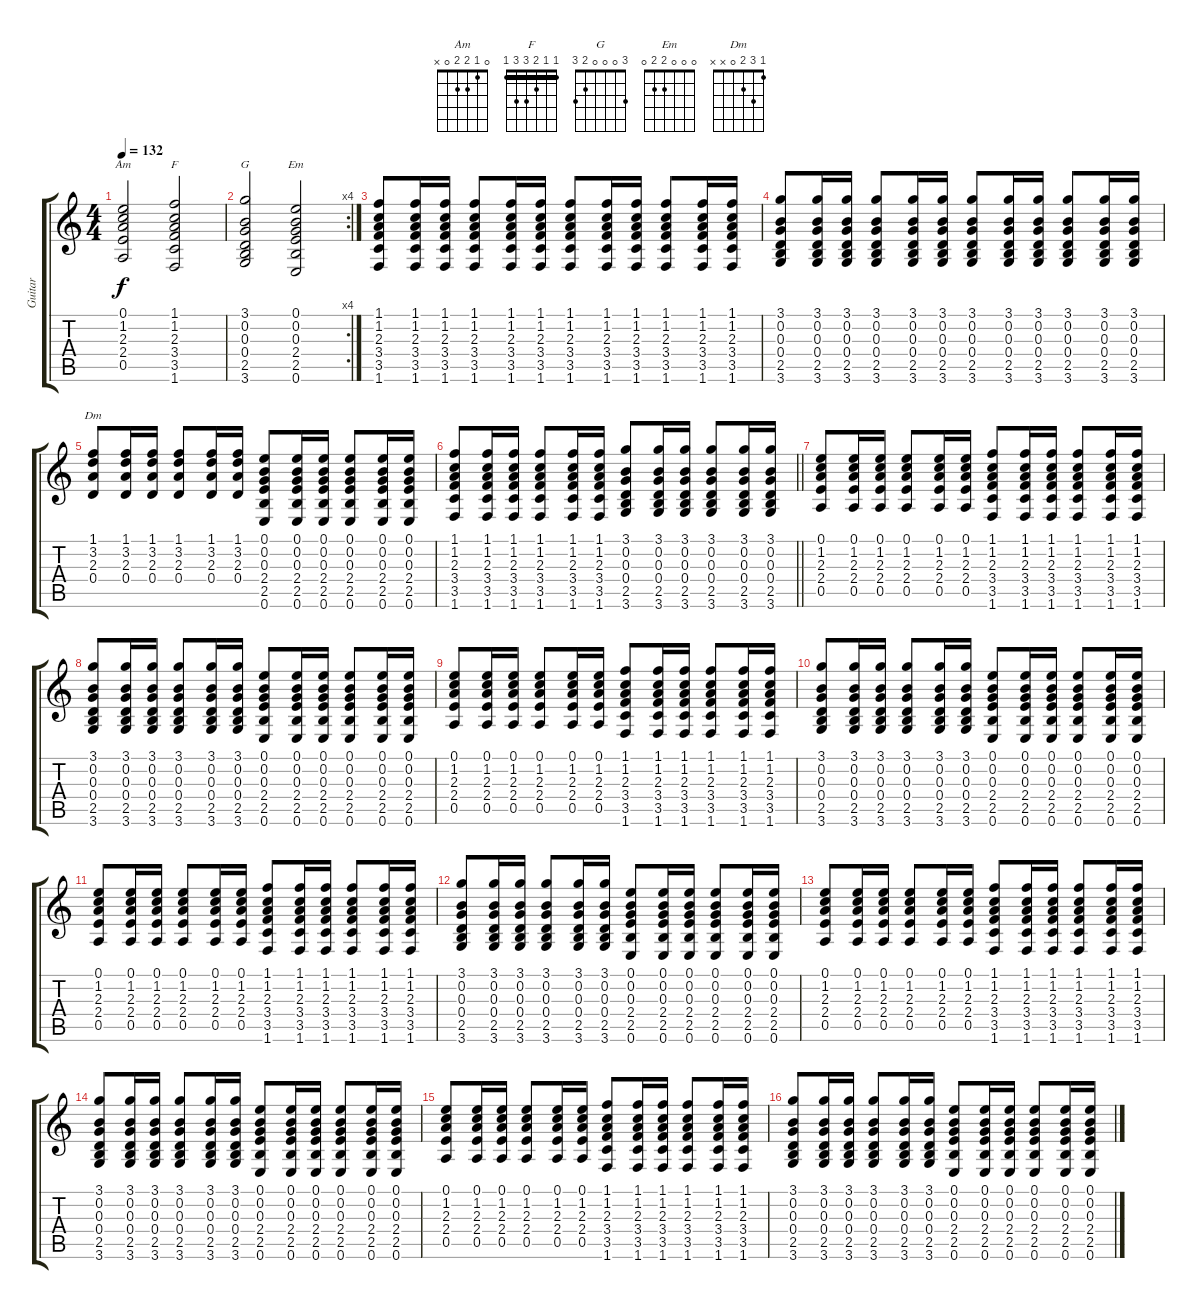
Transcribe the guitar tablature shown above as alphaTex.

\track ("Guitar" "Guitar") {instrument overdrivenguitar}
\staff {score tabs}
\tuning (E4 B3 G3 D3 A2 E2) {hide}
\chord ("Am" 0 1 2 2 0 x)
\chord ("F" 1 1 2 3 3 1) {barre 1}
\chord ("G" 3 0 0 0 2 3)
\chord ("Em" 0 0 0 2 2 0)
\chord ("Dm" 1 3 2 0 x x)
\ts (4 4)
\tempo 132
\clef g2
\ks c
(0.1 1.2 2.3 2.4 0.5).2{ch "Am" dy f} (1.1 1.2 2.3 3.4 3.5 1.6).2{ch "F"} |
\rc 4
(3.1 0.2 0.3 0.4 2.5 3.6).2{ch "G"} (0.1 0.2 0.3 2.4 2.5 0.6).2{ch "Em"} |
(1.1 1.2 2.3 3.4 3.5 1.6).8{volume 9} (1.1 1.2 2.3 3.4 3.5 1.6).16 (1.1 1.2 2.3 3.4 3.5 1.6).16 (1.1 1.2 2.3 3.4 3.5 1.6).8 (1.1 1.2 2.3 3.4 3.5 1.6).16 (1.1 1.2 2.3 3.4 3.5 1.6).16 (1.1 1.2 2.3 3.4 3.5 1.6).8 (1.1 1.2 2.3 3.4 3.5 1.6).16 (1.1 1.2 2.3 3.4 3.5 1.6).16 (1.1 1.2 2.3 3.4 3.5 1.6).8 (1.1 1.2 2.3 3.4 3.5 1.6).16 (1.1 1.2 2.3 3.4 3.5 1.6).16 |
(3.1 0.2 0.3 0.4 2.5 3.6).8 (3.1 0.2 0.3 0.4 2.5 3.6).16 (3.1 0.2 0.3 0.4 2.5 3.6).16 (3.1 0.2 0.3 0.4 2.5 3.6).8 (3.1 0.2 0.3 0.4 2.5 3.6).16 (3.1 0.2 0.3 0.4 2.5 3.6).16 (3.1 0.2 0.3 0.4 2.5 3.6).8 (3.1 0.2 0.3 0.4 2.5 3.6).16 (3.1 0.2 0.3 0.4 2.5 3.6).16 (3.1 0.2 0.3 0.4 2.5 3.6).8 (3.1 0.2 0.3 0.4 2.5 3.6).16 (3.1 0.2 0.3 0.4 2.5 3.6).16 |
(1.1 3.2 2.3 0.4).8{ch "Dm"} (1.1 3.2 2.3 0.4).16 (1.1 3.2 2.3 0.4).16 (1.1 3.2 2.3 0.4).8 (1.1 3.2 2.3 0.4).16 (1.1 3.2 2.3 0.4).16 (0.1 0.2 0.3 2.4 2.5 0.6).8 (0.1 0.2 0.3 2.4 2.5 0.6).16 (0.1 0.2 0.3 2.4 2.5 0.6).16 (0.1 0.2 0.3 2.4 2.5 0.6).8 (0.1 0.2 0.3 2.4 2.5 0.6).16 (0.1 0.2 0.3 2.4 2.5 0.6).16 |
\barLineRight lightlight
(1.1 1.2 2.3 3.4 3.5 1.6).8 (1.1 1.2 2.3 3.4 3.5 1.6).16 (1.1 1.2 2.3 3.4 3.5 1.6).16 (1.1 1.2 2.3 3.4 3.5 1.6).8 (1.1 1.2 2.3 3.4 3.5 1.6).16 (1.1 1.2 2.3 3.4 3.5 1.6).16 (3.1 0.2 0.3 0.4 2.5 3.6).8 (3.1 0.2 0.3 0.4 2.5 3.6).16 (3.1 0.2 0.3 0.4 2.5 3.6).16 (3.1 0.2 0.3 0.4 2.5 3.6).8 (3.1 0.2 0.3 0.4 2.5 3.6).16 (3.1 0.2 0.3 0.4 2.5 3.6).16 |
(0.1 1.2 2.3 2.4 0.5).8 (0.1 1.2 2.3 2.4 0.5).16 (0.1 1.2 2.3 2.4 0.5).16 (0.1 1.2 2.3 2.4 0.5).8 (0.1 1.2 2.3 2.4 0.5).16 (0.1 1.2 2.3 2.4 0.5).16 (1.1 1.2 2.3 3.4 3.5 1.6).8 (1.1 1.2 2.3 3.4 3.5 1.6).16 (1.1 1.2 2.3 3.4 3.5 1.6).16 (1.1 1.2 2.3 3.4 3.5 1.6).8 (1.1 1.2 2.3 3.4 3.5 1.6).16 (1.1 1.2 2.3 3.4 3.5 1.6).16 |
(3.1 0.2 0.3 0.4 2.5 3.6).8 (3.1 0.2 0.3 0.4 2.5 3.6).16 (3.1 0.2 0.3 0.4 2.5 3.6).16 (3.1 0.2 0.3 0.4 2.5 3.6).8 (3.1 0.2 0.3 0.4 2.5 3.6).16 (3.1 0.2 0.3 0.4 2.5 3.6).16 (0.1 0.2 0.3 2.4 2.5 0.6).8 (0.1 0.2 0.3 2.4 2.5 0.6).16 (0.1 0.2 0.3 2.4 2.5 0.6).16 (0.1 0.2 0.3 2.4 2.5 0.6).8 (0.1 0.2 0.3 2.4 2.5 0.6).16 (0.1 0.2 0.3 2.4 2.5 0.6).16 |
(0.1 1.2 2.3 2.4 0.5).8 (0.1 1.2 2.3 2.4 0.5).16 (0.1 1.2 2.3 2.4 0.5).16 (0.1 1.2 2.3 2.4 0.5).8 (0.1 1.2 2.3 2.4 0.5).16 (0.1 1.2 2.3 2.4 0.5).16 (1.1 1.2 2.3 3.4 3.5 1.6).8 (1.1 1.2 2.3 3.4 3.5 1.6).16 (1.1 1.2 2.3 3.4 3.5 1.6).16 (1.1 1.2 2.3 3.4 3.5 1.6).8 (1.1 1.2 2.3 3.4 3.5 1.6).16 (1.1 1.2 2.3 3.4 3.5 1.6).16 |
(3.1 0.2 0.3 0.4 2.5 3.6).8 (3.1 0.2 0.3 0.4 2.5 3.6).16 (3.1 0.2 0.3 0.4 2.5 3.6).16 (3.1 0.2 0.3 0.4 2.5 3.6).8 (3.1 0.2 0.3 0.4 2.5 3.6).16 (3.1 0.2 0.3 0.4 2.5 3.6).16 (0.1 0.2 0.3 2.4 2.5 0.6).8 (0.1 0.2 0.3 2.4 2.5 0.6).16 (0.1 0.2 0.3 2.4 2.5 0.6).16 (0.1 0.2 0.3 2.4 2.5 0.6).8 (0.1 0.2 0.3 2.4 2.5 0.6).16 (0.1 0.2 0.3 2.4 2.5 0.6).16 |
(0.1 1.2 2.3 2.4 0.5).8 (0.1 1.2 2.3 2.4 0.5).16 (0.1 1.2 2.3 2.4 0.5).16 (0.1 1.2 2.3 2.4 0.5).8 (0.1 1.2 2.3 2.4 0.5).16 (0.1 1.2 2.3 2.4 0.5).16 (1.1 1.2 2.3 3.4 3.5 1.6).8 (1.1 1.2 2.3 3.4 3.5 1.6).16 (1.1 1.2 2.3 3.4 3.5 1.6).16 (1.1 1.2 2.3 3.4 3.5 1.6).8 (1.1 1.2 2.3 3.4 3.5 1.6).16 (1.1 1.2 2.3 3.4 3.5 1.6).16 |
(3.1 0.2 0.3 0.4 2.5 3.6).8 (3.1 0.2 0.3 0.4 2.5 3.6).16 (3.1 0.2 0.3 0.4 2.5 3.6).16 (3.1 0.2 0.3 0.4 2.5 3.6).8 (3.1 0.2 0.3 0.4 2.5 3.6).16 (3.1 0.2 0.3 0.4 2.5 3.6).16 (0.1 0.2 0.3 2.4 2.5 0.6).8 (0.1 0.2 0.3 2.4 2.5 0.6).16 (0.1 0.2 0.3 2.4 2.5 0.6).16 (0.1 0.2 0.3 2.4 2.5 0.6).8 (0.1 0.2 0.3 2.4 2.5 0.6).16 (0.1 0.2 0.3 2.4 2.5 0.6).16 |
(0.1 1.2 2.3 2.4 0.5).8 (0.1 1.2 2.3 2.4 0.5).16 (0.1 1.2 2.3 2.4 0.5).16 (0.1 1.2 2.3 2.4 0.5).8 (0.1 1.2 2.3 2.4 0.5).16 (0.1 1.2 2.3 2.4 0.5).16 (1.1 1.2 2.3 3.4 3.5 1.6).8 (1.1 1.2 2.3 3.4 3.5 1.6).16 (1.1 1.2 2.3 3.4 3.5 1.6).16 (1.1 1.2 2.3 3.4 3.5 1.6).8 (1.1 1.2 2.3 3.4 3.5 1.6).16 (1.1 1.2 2.3 3.4 3.5 1.6).16 |
(3.1 0.2 0.3 0.4 2.5 3.6).8 (3.1 0.2 0.3 0.4 2.5 3.6).16 (3.1 0.2 0.3 0.4 2.5 3.6).16 (3.1 0.2 0.3 0.4 2.5 3.6).8 (3.1 0.2 0.3 0.4 2.5 3.6).16 (3.1 0.2 0.3 0.4 2.5 3.6).16 (0.1 0.2 0.3 2.4 2.5 0.6).8 (0.1 0.2 0.3 2.4 2.5 0.6).16 (0.1 0.2 0.3 2.4 2.5 0.6).16 (0.1 0.2 0.3 2.4 2.5 0.6).8 (0.1 0.2 0.3 2.4 2.5 0.6).16 (0.1 0.2 0.3 2.4 2.5 0.6).16 |
(0.1 1.2 2.3 2.4 0.5).8 (0.1 1.2 2.3 2.4 0.5).16 (0.1 1.2 2.3 2.4 0.5).16 (0.1 1.2 2.3 2.4 0.5).8 (0.1 1.2 2.3 2.4 0.5).16 (0.1 1.2 2.3 2.4 0.5).16 (1.1 1.2 2.3 3.4 3.5 1.6).8 (1.1 1.2 2.3 3.4 3.5 1.6).16 (1.1 1.2 2.3 3.4 3.5 1.6).16 (1.1 1.2 2.3 3.4 3.5 1.6).8 (1.1 1.2 2.3 3.4 3.5 1.6).16 (1.1 1.2 2.3 3.4 3.5 1.6).16 |
(3.1 0.2 0.3 0.4 2.5 3.6).8 (3.1 0.2 0.3 0.4 2.5 3.6).16 (3.1 0.2 0.3 0.4 2.5 3.6).16 (3.1 0.2 0.3 0.4 2.5 3.6).8 (3.1 0.2 0.3 0.4 2.5 3.6).16 (3.1 0.2 0.3 0.4 2.5 3.6).16 (0.1 0.2 0.3 2.4 2.5 0.6).8 (0.1 0.2 0.3 2.4 2.5 0.6).16 (0.1 0.2 0.3 2.4 2.5 0.6).16 (0.1 0.2 0.3 2.4 2.5 0.6).8 (0.1 0.2 0.3 2.4 2.5 0.6).16 (0.1 0.2 0.3 2.4 2.5 0.6).16
